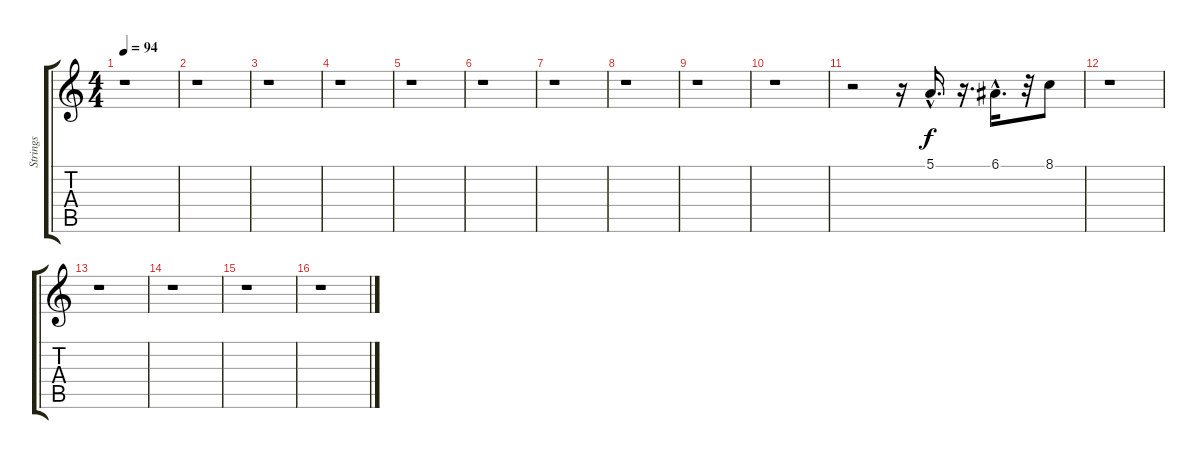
\track ("Strings" "Strings") {instrument stringensemble1}
\staff {score tabs}
\tuning (E4 B3 G3 D3 A2 E2) {hide}
\ts (4 4)
\tempo 94
\clef g2
\ks c
r.1{dy f} |
r.1 |
r.1 |
r.1 |
r.1 |
r.1 |
r.1 |
r.1 |
r.1 |
r.1 |
r.2 r.16 5.1{hac}.16{d} r.16{d} 6.1{hac}.16{d} r.32 8.1.8 |
r.1 |
r.1 |
r.1 |
r.1 |
r.1
